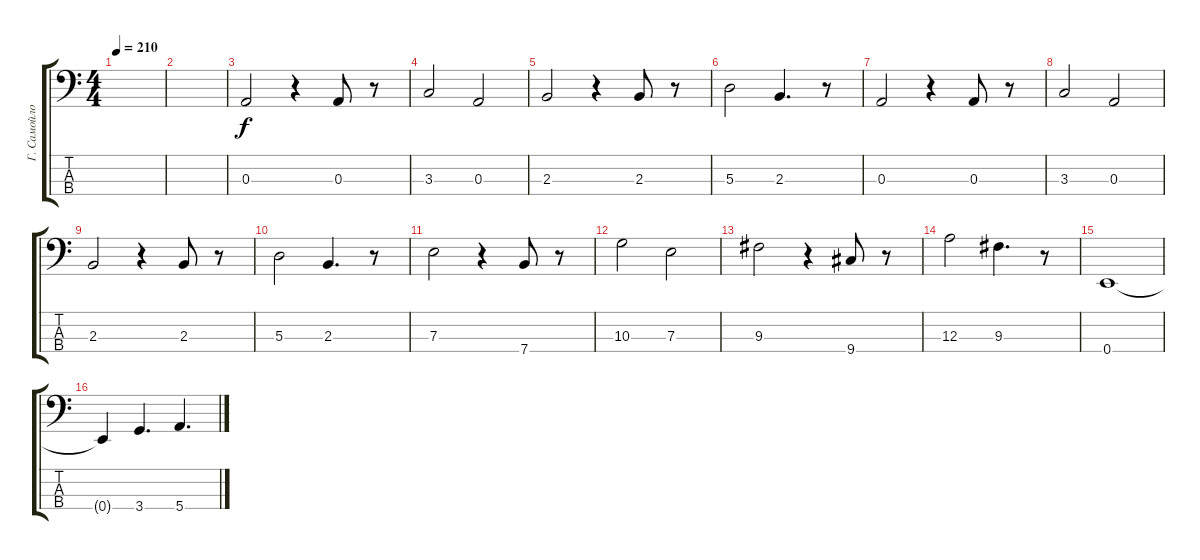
\track ("Г. Самойлов" "Г. Самойло") {instrument electricbassfinger}
\staff {score tabs}
\tuning (G2 D2 A1 E1) {hide}
\ts (4 4)
\tempo 210
\clef f4
\ks c
|
|
0.3.2 r.4 0.3.8 r.8 |
3.3.2 0.3.2 |
2.3.2 r.4 2.3.8 r.8 |
5.3.2 2.3.4{d} r.8 |
0.3.2 r.4 0.3.8 r.8 |
3.3.2 0.3.2 |
2.3.2 r.4 2.3.8 r.8 |
5.3.2 2.3.4{d} r.8 |
7.3.2 r.4 7.4.8 r.8 |
10.3.2 7.3.2 |
9.3.2 r.4 9.4.8 r.8 |
12.3.2 9.3.4{d} r.8 |
0.4.1 |
0.4{t}.4 3.4.4{d} 5.4.4{d}
